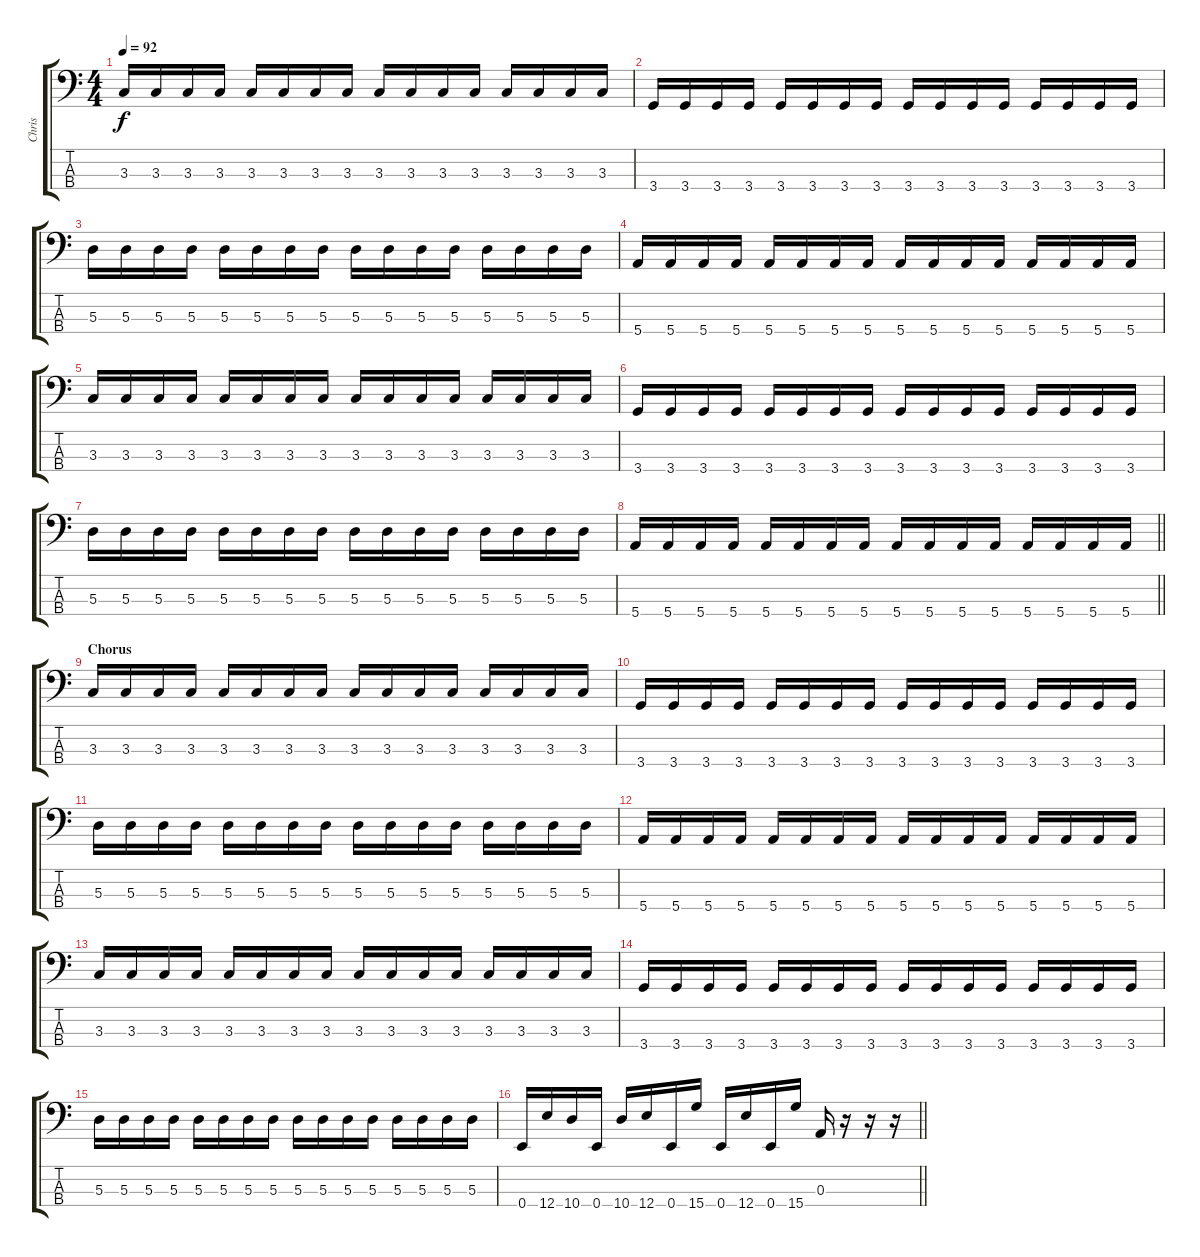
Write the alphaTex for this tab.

\track ("Chris" "Chris") {instrument electricbasspick}
\staff {score tabs}
\tuning (G2 D2 A1 E1) {hide}
\ts (4 4)
\tempo 92
\clef f4
\ks c
3.3.16{dy f} 3.3.16 3.3.16 3.3.16 3.3.16 3.3.16 3.3.16 3.3.16 3.3.16 3.3.16 3.3.16 3.3.16 3.3.16 3.3.16 3.3.16 3.3.16 |
3.4.16 3.4.16 3.4.16 3.4.16 3.4.16 3.4.16 3.4.16 3.4.16 3.4.16 3.4.16 3.4.16 3.4.16 3.4.16 3.4.16 3.4.16 3.4.16 |
5.3.16 5.3.16 5.3.16 5.3.16 5.3.16 5.3.16 5.3.16 5.3.16 5.3.16 5.3.16 5.3.16 5.3.16 5.3.16 5.3.16 5.3.16 5.3.16 |
5.4.16 5.4.16 5.4.16 5.4.16 5.4.16 5.4.16 5.4.16 5.4.16 5.4.16 5.4.16 5.4.16 5.4.16 5.4.16 5.4.16 5.4.16 5.4.16 |
3.3.16 3.3.16 3.3.16 3.3.16 3.3.16 3.3.16 3.3.16 3.3.16 3.3.16 3.3.16 3.3.16 3.3.16 3.3.16 3.3.16 3.3.16 3.3.16 |
3.4.16 3.4.16 3.4.16 3.4.16 3.4.16 3.4.16 3.4.16 3.4.16 3.4.16 3.4.16 3.4.16 3.4.16 3.4.16 3.4.16 3.4.16 3.4.16 |
5.3.16 5.3.16 5.3.16 5.3.16 5.3.16 5.3.16 5.3.16 5.3.16 5.3.16 5.3.16 5.3.16 5.3.16 5.3.16 5.3.16 5.3.16 5.3.16 |
\barLineRight lightlight
5.4.16 5.4.16 5.4.16 5.4.16 5.4.16 5.4.16 5.4.16 5.4.16 5.4.16 5.4.16 5.4.16 5.4.16 5.4.16 5.4.16 5.4.16 5.4.16 |
\section ("" "Chorus")
3.3.16 3.3.16 3.3.16 3.3.16 3.3.16 3.3.16 3.3.16 3.3.16 3.3.16 3.3.16 3.3.16 3.3.16 3.3.16 3.3.16 3.3.16 3.3.16 |
3.4.16 3.4.16 3.4.16 3.4.16 3.4.16 3.4.16 3.4.16 3.4.16 3.4.16 3.4.16 3.4.16 3.4.16 3.4.16 3.4.16 3.4.16 3.4.16 |
5.3.16 5.3.16 5.3.16 5.3.16 5.3.16 5.3.16 5.3.16 5.3.16 5.3.16 5.3.16 5.3.16 5.3.16 5.3.16 5.3.16 5.3.16 5.3.16 |
5.4.16 5.4.16 5.4.16 5.4.16 5.4.16 5.4.16 5.4.16 5.4.16 5.4.16 5.4.16 5.4.16 5.4.16 5.4.16 5.4.16 5.4.16 5.4.16 |
3.3.16 3.3.16 3.3.16 3.3.16 3.3.16 3.3.16 3.3.16 3.3.16 3.3.16 3.3.16 3.3.16 3.3.16 3.3.16 3.3.16 3.3.16 3.3.16 |
3.4.16 3.4.16 3.4.16 3.4.16 3.4.16 3.4.16 3.4.16 3.4.16 3.4.16 3.4.16 3.4.16 3.4.16 3.4.16 3.4.16 3.4.16 3.4.16 |
5.3.16 5.3.16 5.3.16 5.3.16 5.3.16 5.3.16 5.3.16 5.3.16 5.3.16 5.3.16 5.3.16 5.3.16 5.3.16 5.3.16 5.3.16 5.3.16 |
\barLineRight lightlight
0.4.16 12.4.16 10.4.16 0.4.16 10.4.16 12.4.16 0.4.16 15.4.16 0.4.16 12.4.16 0.4.16 15.4.16 0.3.16 r.16 r.16 r.16
